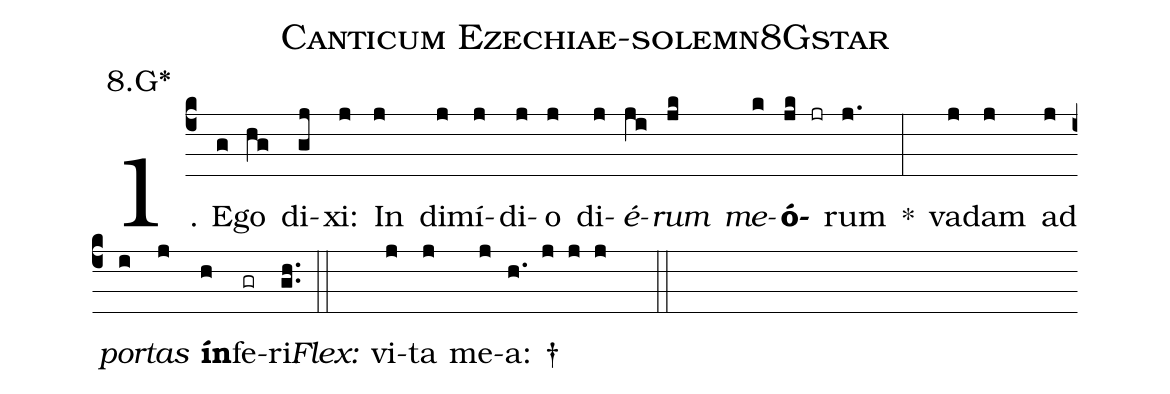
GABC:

name: Canticum Ezechiae-solemn8Gstar;
annotation: 8.G*;
%%
(c4)1. E(g)go(hg) di(gj)xi:(j) In(j) di(j)mí(j)di(j)o(j) di(j)<i>é</i>(ji)<i>rum</i>(jk) <i>me</i>(k)<b>ó</b>(jk jr)rum(j.) *(:) va(j)dam(j) ad(j) <i>por</i>(i)<i>tas</i>(j) <b>ín</b>(h)fe(gr)ri.(gh..) (::)
<i>Flex:</i>()  vi(j)ta(j) me(j)a: †(h. j j j  ::)
